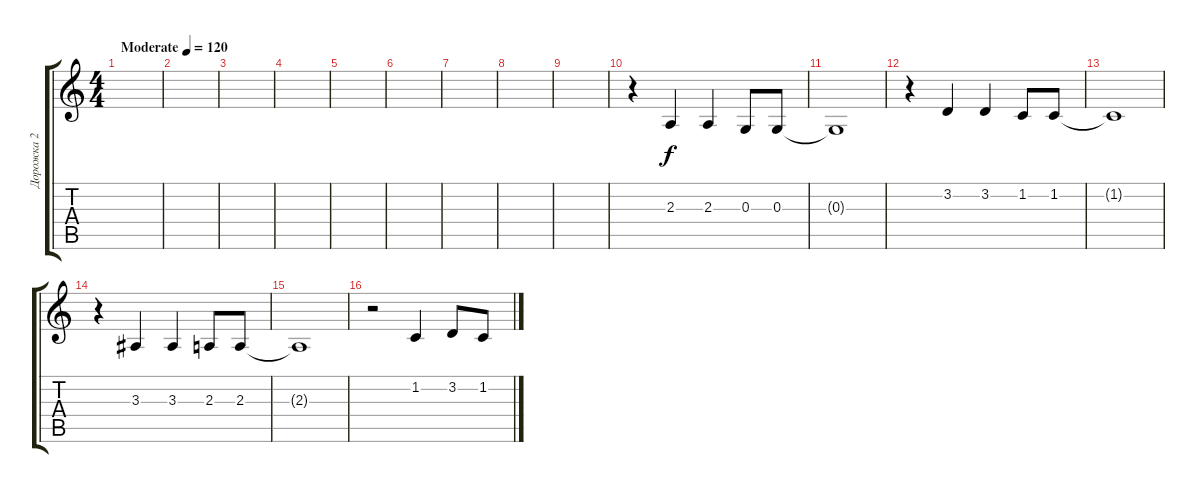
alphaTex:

\track ("Дорожка 2" "Дорожка 2") {instrument harmonica}
\staff {score tabs}
\tuning (E4 B3 G3 D3 A2 E2) {hide}
\ts (4 4)
\tempo (120 "Moderate")
\clef g2
\ks c
|
|
|
|
|
|
|
|
|
r.4 2.3.4 2.3.4 0.3.8 0.3.8 |
0.3{t}.1 |
r.4 3.2.4 3.2.4 1.2.8 1.2.8 |
1.2{t}.1 |
r.4 3.3.4 3.3.4 2.3.8 2.3.8 |
2.3{t}.1 |
r.2 1.2.4 3.2.8 1.2.8
